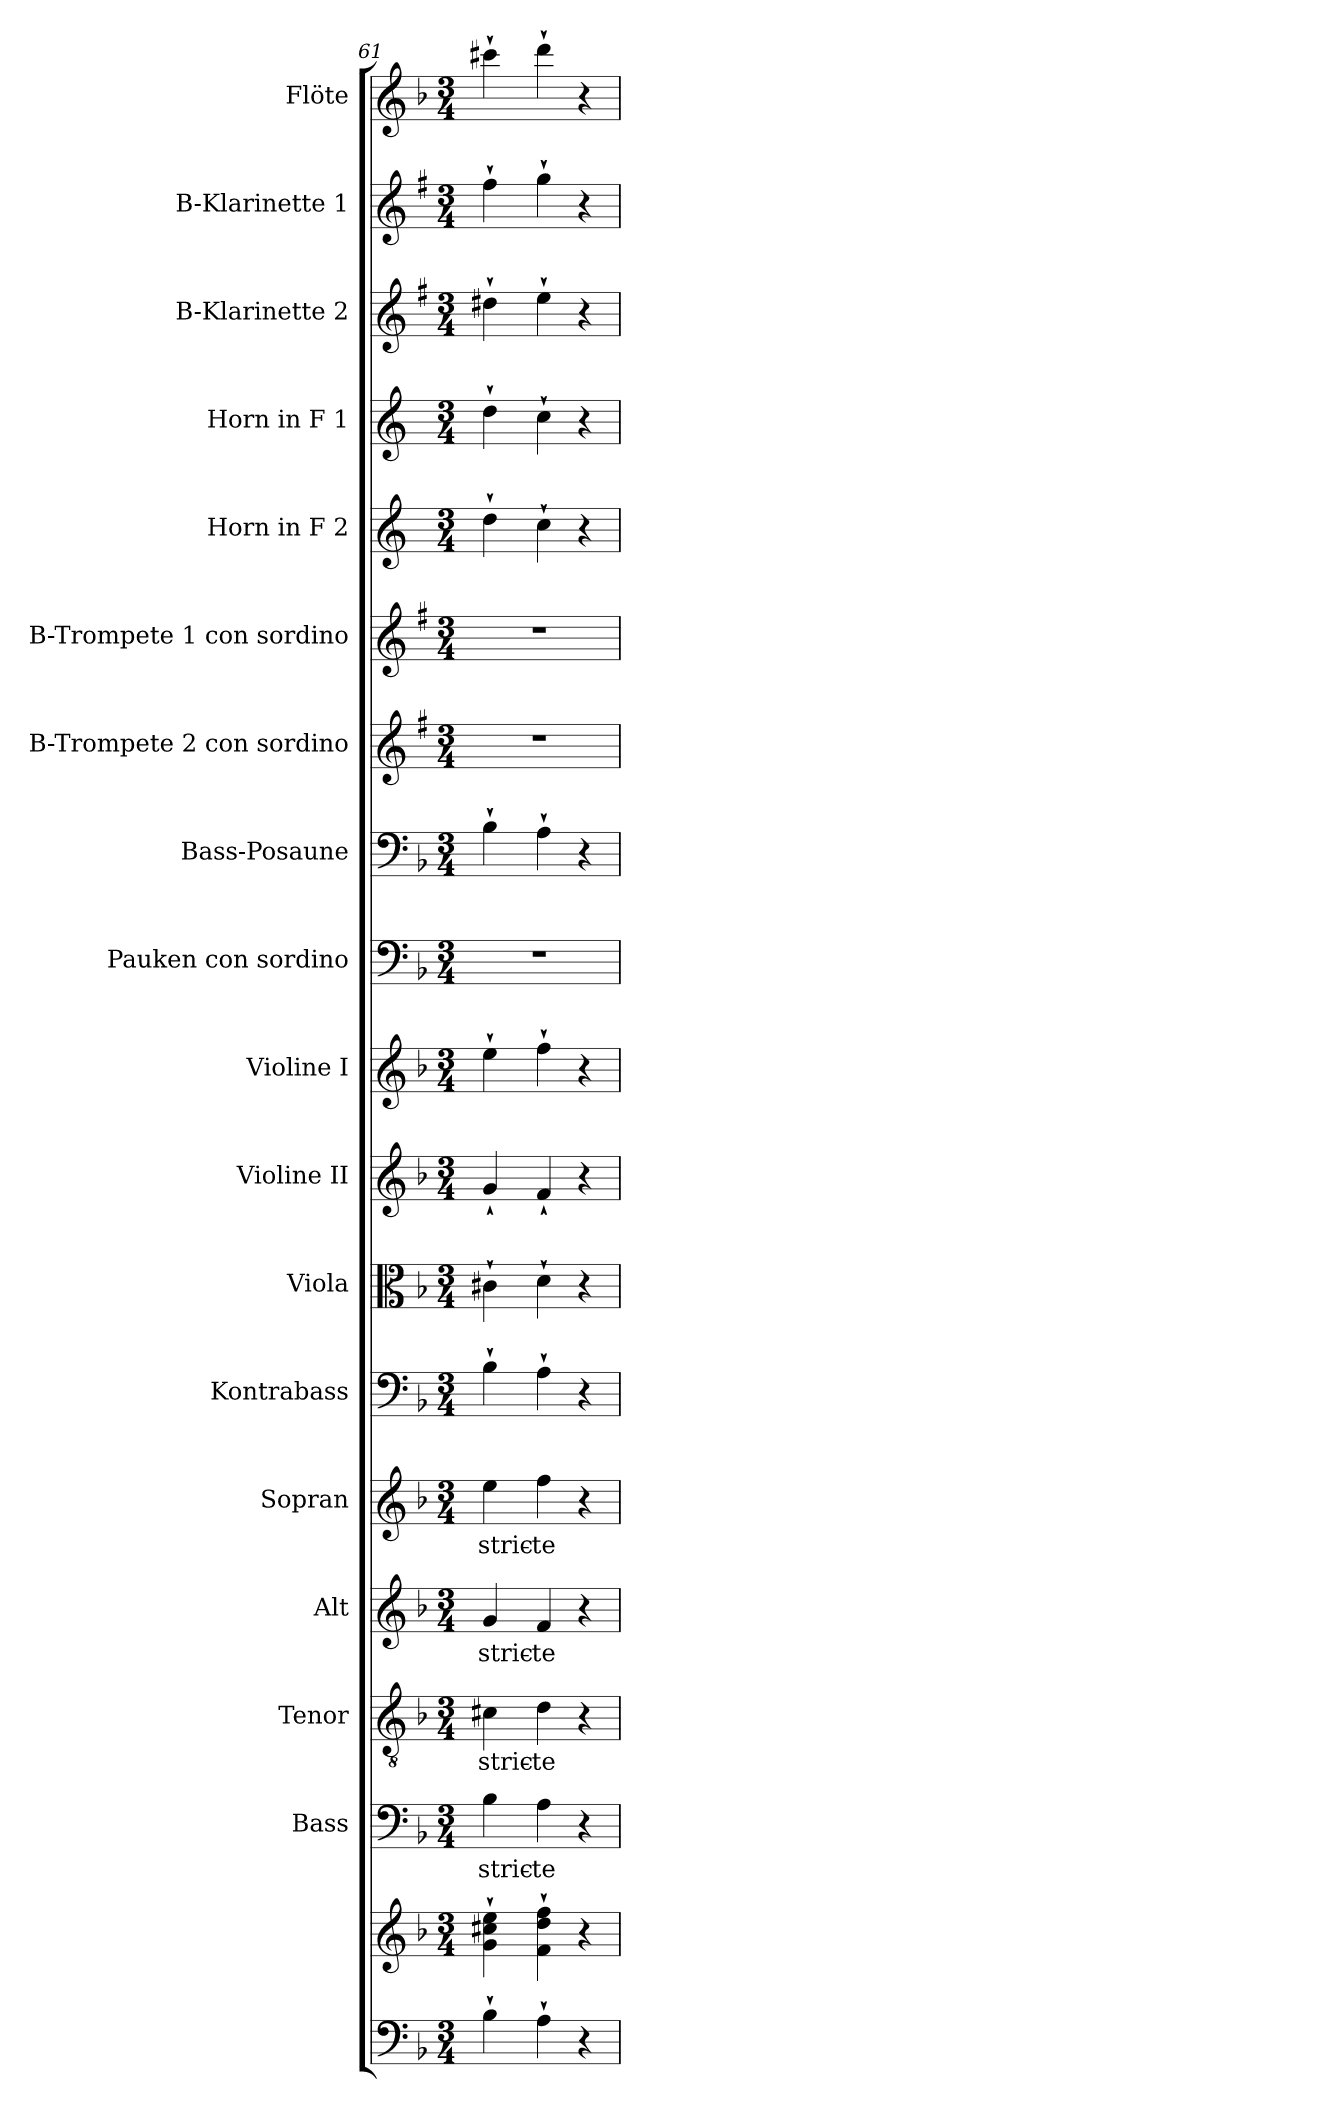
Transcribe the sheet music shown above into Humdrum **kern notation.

**kern	**kern	**kern	**text	**kern	**text	**kern	**text	**kern	**text	**kern	**kern	**kern	**kern	**kern	**kern	**kern	**kern	**kern	**kern	**kern	**kern	**kern
*part18	*part18	*part17	*part17	*part16	*part16	*part15	*part15	*part14	*part14	*part13	*part12	*part11	*part10	*part9	*part8	*part7	*part6	*part5	*part4	*part3	*part2	*part1
*staff19	*staff18	*staff17	*staff17	*staff16	*staff16	*staff15	*staff15	*staff14	*staff14	*staff13	*staff12	*staff11	*staff10	*staff9	*staff8	*staff7	*staff6	*staff5	*staff4	*staff3	*staff2	*staff1
*	*	*I"Bass	*	*I"Tenor	*	*I"Alt	*	*I"Sopran	*	*I"Kontrabass	*I"Viola	*I"Violine II	*I"Violine I	*I"Pauken con sordino	*I"Bass-Posaune	*I"B-Trompete 2 con sordino	*I"B-Trompete 1 con sordino	*I"Horn in F 2	*I"Horn in F 1	*I"B-Klarinette 2	*I"B-Klarinette 1	*I"Flöte
*	*	*I'B.	*	*I'T.	*	*I'A.	*	*I'S.	*	*I'Kb.	*I'Vla.	*I'Vl. II	*I'Vl. I	*I'Pk.	*I'B. Pos.	*I'B Trp. 2	*I'B Trp. 1	*	*	*I'B Kl. 2	*I'B Kl. 1	*I'Fl.
*clefF4	*clefG2	*clefF4	*	*clefGv2	*	*clefG2	*	*clefG2	*	*clefF4	*clefC3	*clefG2	*clefG2	*clefF4	*clefF4	*clefG2	*clefG2	*clefG2	*clefG2	*clefG2	*clefG2	*clefG2
*	*	*	*	*	*	*	*	*	*	*ITrd7c12	*	*	*	*	*	*ITrd1c2	*ITrd1c2	*ITrd4c7	*ITrd4c7	*ITrd1c2	*ITrd1c2	*
*k[b-]	*k[b-]	*k[b-]	*	*k[b-]	*	*k[b-]	*	*k[b-]	*	*k[b-]	*k[b-]	*k[b-]	*k[b-]	*k[b-]	*k[b-]	*k[b-]	*k[b-]	*k[b-]	*k[b-]	*k[b-]	*k[b-]	*k[b-]
*F:	*F:	*F:	*	*F:	*	*F:	*	*F:	*	*F:	*F:	*F:	*F:	*F:	*F:	*F:	*F:	*F:	*F:	*F:	*F:	*F:
*M3/4	*M3/4	*M3/4	*	*M3/4	*	*M3/4	*	*M3/4	*	*M3/4	*M3/4	*M3/4	*M3/4	*M3/4	*M3/4	*M3/4	*M3/4	*M3/4	*M3/4	*M3/4	*M3/4	*M3/4
=61	=61	=61	=61	=61	=61	=61	=61	=61	=61	=61	=61	=61	=61	=61	=61	=61	=61	=61	=61	=61	=61	=61
!	!	!	!LO:LY:b	!	!LO:LY:b	!	!LO:LY:b	!	!LO:LY:b	!	!	!	!	!	!	!	!	!	!	!	!	!
4B-`>\	4g\`> 4cc#X\`> 4ee\`>	4B-\	stric-	4c#X\	stric-	4g/	stric-	4ee\	stric-	4BB-`>\	4c#X`>\	4g`</	4ee`>\	2.r	4B-`>\	2.r	2.r	4g`>\	4g`>\	4cc#X`>\	4ee`>\	4ccc#X`>\
!	!	!	!LO:LY:b	!	!LO:LY:b	!	!LO:LY:b	!	!LO:LY:b	!	!	!	!	!	!	!	!	!	!	!	!	!
4A`>\	4f\`> 4dd\`> 4ff\`>	4A\	-te	4d\	-te	4f/	-te	4ff\	-te	4AA`>\	4d`>\	4f`</	4ff`>\	.	4A`>\	.	.	4f`>\	4f`>\	4dd`>\	4ff`>\	4ddd`>\
4r	4r	4r	.	4r	.	4r	.	4r	.	4r	4r	4r	4r	.	4r	.	.	4r	4r	4r	4r	4r
=	=	=	=	=	=	=	=	=	=	=	=	=	=	=	=	=	=	=	=	=	=	=
*-	*-	*-	*-	*-	*-	*-	*-	*-	*-	*-	*-	*-	*-	*-	*-	*-	*-	*-	*-	*-	*-	*-
